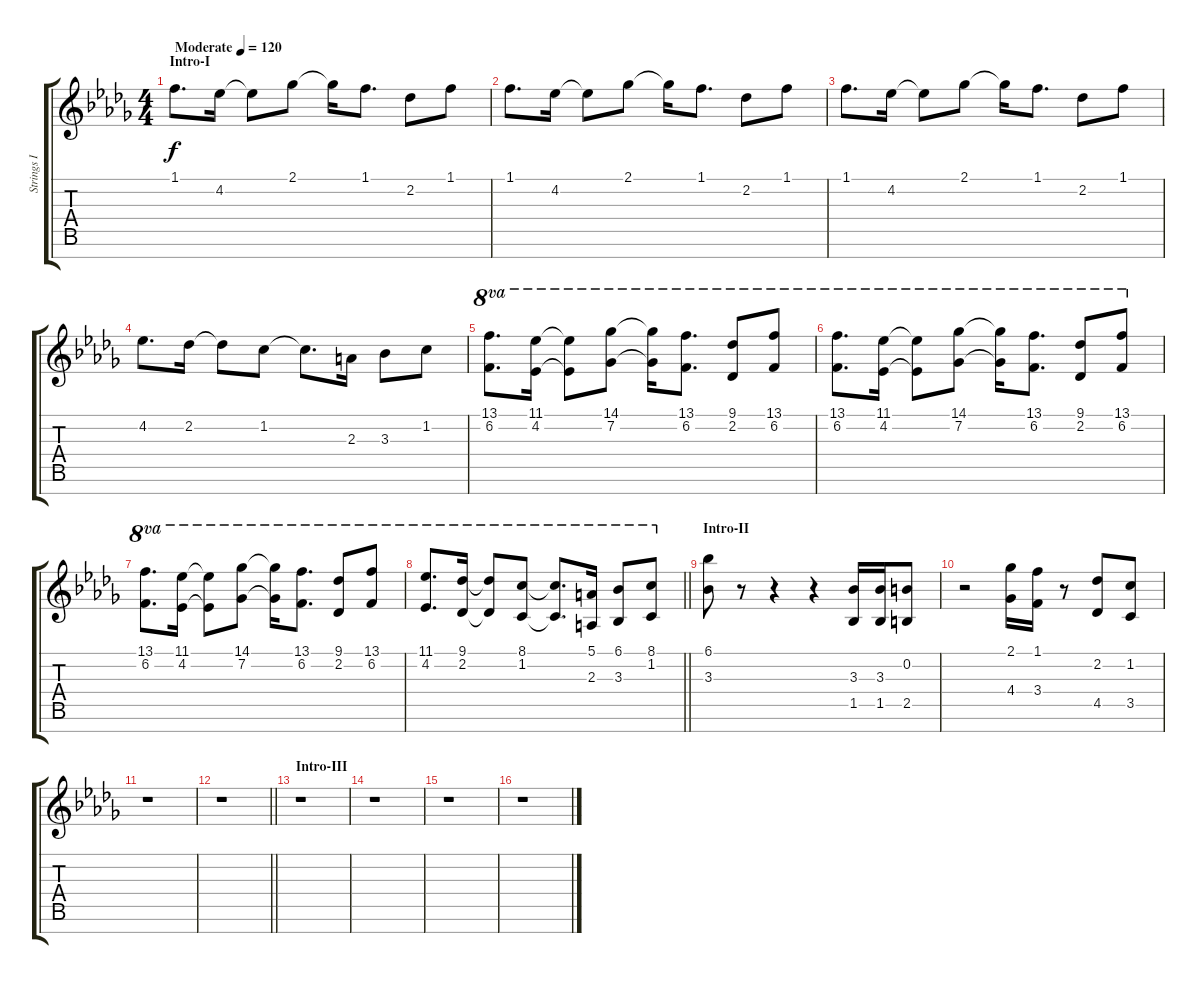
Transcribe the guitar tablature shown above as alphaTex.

\track ("Strings I" "Strings I") {instrument stringensemble1}
\staff {score tabs}
\tuning (E5 B4 G4 D4 A3 E3 B2) {hide}
\ts (4 4)
\section ("" "Intro-I")
\tempo (120 "Moderate")
\clef g2
\ks db
1.1.8{d dy f instrument stringensemble1} 4.2.16 4.2{t}.8 2.1.8 2.1{t}.16 1.1.8{d} 2.2.8 1.1.8 |
1.1.8{d} 4.2.16 4.2{t}.8 2.1.8 2.1{t}.16 1.1.8{d} 2.2.8 1.1.8 |
1.1.8{d} 4.2.16 4.2{t}.8 2.1.8 2.1{t}.16 1.1.8{d} 2.2.8 1.1.8 |
4.2.8{d} 2.2.16 2.2{t}.8 1.2.8 1.2{t}.8{d} 2.3.16 3.3.8 1.2.8 |
(13.1 6.2).8{d ot 8va} (11.1 4.2).16{ot 8va} (11.1{t} 4.2{t}).8{ot 8va} (14.1 7.2).8{ot 8va} (14.1{t} 7.2{t}).16{ot 8va} (13.1 6.2).8{d ot 8va} (9.1 2.2).8{ot 8va} (13.1 6.2).8{ot 8va} |
(13.1 6.2).8{d ot 8va} (11.1 4.2).16{ot 8va} (11.1{t} 4.2{t}).8{ot 8va} (14.1 7.2).8{ot 8va} (14.1{t} 7.2{t}).16{ot 8va} (13.1 6.2).8{d ot 8va} (9.1 2.2).8{ot 8va} (13.1 6.2).8{ot 8va} |
(13.1 6.2).8{d ot 8va} (11.1 4.2).16{ot 8va} (11.1{t} 4.2{t}).8{ot 8va} (14.1 7.2).8{ot 8va} (14.1{t} 7.2{t}).16{ot 8va} (13.1 6.2).8{d ot 8va} (9.1 2.2).8{ot 8va} (13.1 6.2).8{ot 8va} |
\barLineRight lightlight
(11.1 4.2).8{d ot 8va} (9.1 2.2).16{ot 8va} (9.1{t} 2.2{t}).8{ot 8va} (8.1 1.2).8{ot 8va} (8.1{t} 1.2{t}).8{d ot 8va} (5.1 2.3).16{ot 8va} (6.1 3.3).8{ot 8va} (8.1 1.2).8{ot 8va} |
\section ("" "Intro-II")
(6.1 3.3).8 r.8 r.4 r.4 (3.3 1.5).16 (3.3 1.5).16 (0.2 2.5).8 |
r.2 (2.1 4.4).16 (1.1 3.4).16 r.8 (2.2 4.5).8 (1.2 3.5).8 |
r.1 |
\barLineRight lightlight
r.1 |
\section ("" "Intro-III")
r.1 |
r.1 |
r.1 |
r.1
